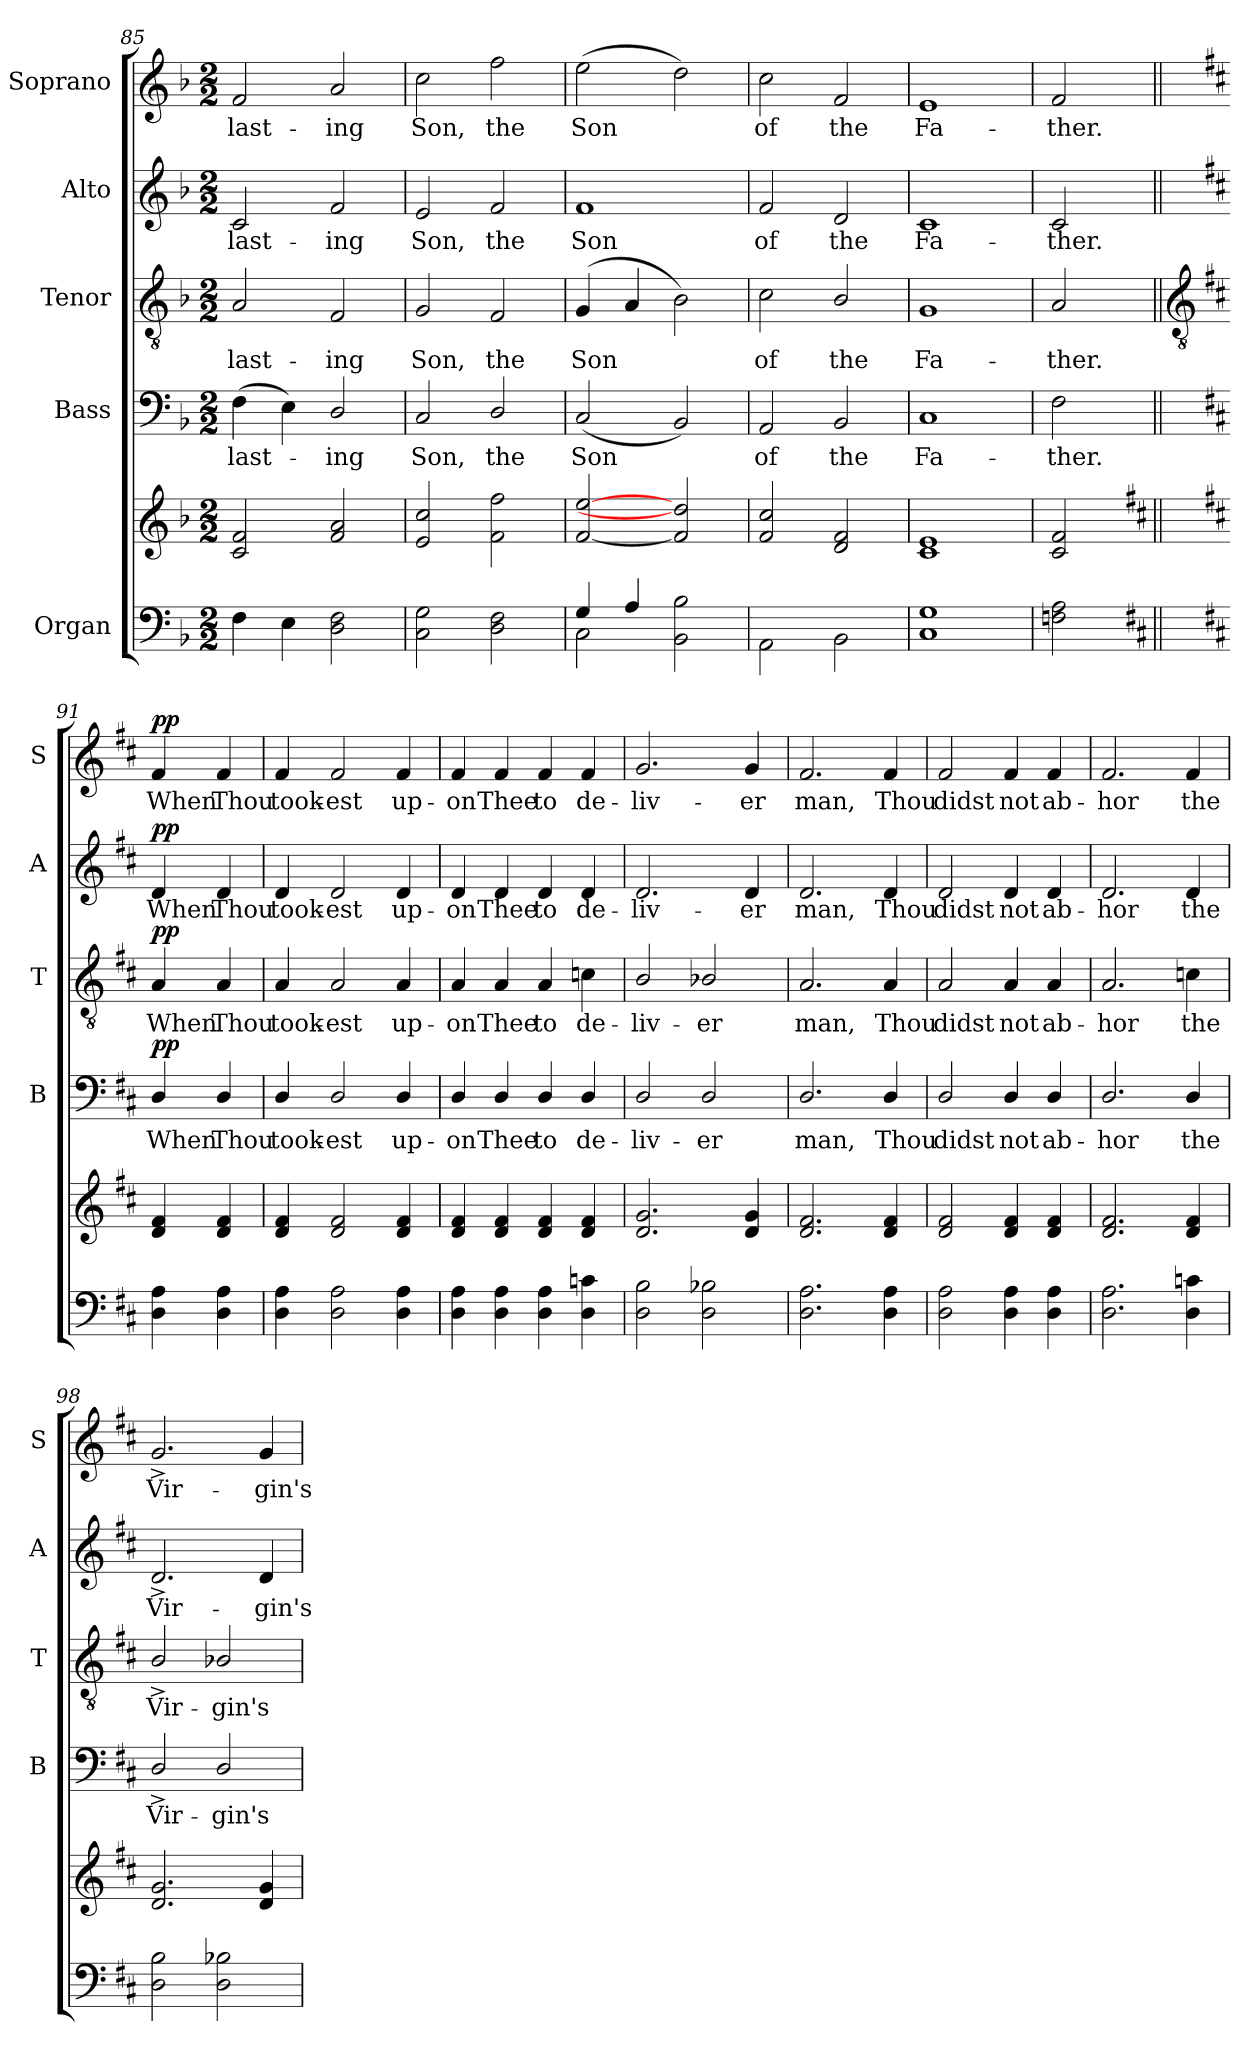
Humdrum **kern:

**kern	**kern	**kern	**text	**dynam	**kern	**text	**dynam	**kern	**text	**dynam	**kern	**text	**dynam
*part5	*part5	*part4	*part4	*part4	*part3	*part3	*part3	*part2	*part2	*part2	*part1	*part1	*part1
*staff6	*staff5	*staff4	*staff4	*staff4	*staff3	*staff3	*staff3	*staff2	*staff2	*staff2	*staff1	*staff1	*staff1
*I"Organ	*	*I"Bass	*	*	*I"Tenor	*	*	*I"Alto	*	*	*I"Soprano	*	*
*	*	*I'B	*	*	*I'T	*	*	*I'A	*	*	*I'S	*	*
*clefF4	*clefG2	*clefF4	*	*	*clefGv2	*	*	*clefG2	*	*	*clefG2	*	*
*k[b-]	*k[b-]	*k[b-]	*	*	*k[b-]	*	*	*k[b-]	*	*	*k[b-]	*	*
*F:	*F:	*F:	*	*	*F:	*	*	*F:	*	*	*F:	*	*
*M2/2	*M2/2	*M2/2	*	*	*M2/2	*	*	*M2/2	*	*	*M2/2	*	*
=85	=85	=85	=85	=85	=85	=85	=85	=85	=85	=85	=85	=85	=85
*^	*	*	*	*	*	*	*	*	*	*	*	*	*
!	!	!	!	!LO:LY:b	!	!	!LO:LY:b	!	!	!LO:LY:b	!	!	!LO:LY:b	!
1ryy	4F	2c 2f	(>4F	last-	.	2A	last-	.	2c	-last-	.	2f	-last-	.
.	4E	.	4E)	.	.	.	.	.	.	.	.	.	.	.
!	!	!	!	!LO:LY:b	!	!	!LO:LY:b	!	!	!LO:LY:b	!	!	!LO:LY:b	!
.	2D 2F	2f 2a	2D/	ing	.	2F	-ing	.	2f	-ing	.	2a	-ing	.
=86	=86	=86	=86	=86	=86	=86	=86	=86	=86	=86	=86	=86	=86	=86
!	!	!	!	!LO:LY:b	!	!	!LO:LY:b	!	!	!LO:LY:b	!	!	!LO:LY:b	!
1ryy	2C\ 2G\	2e/ 2cc/	2C	Son,	.	2G	Son,	.	2e	Son,	.	2cc	Son,	.
!	!	!	!	!LO:LY:b	!	!	!LO:LY:b	!	!	!LO:LY:b	!	!	!LO:LY:b	!
.	2D 2F	2f 2ff	2D/	the	.	2F	the	.	2f	the	.	2ff	the	.
=87	=87	=87	=87	=87	=87	=87	=87	=87	=87	=87	=87	=87	=87	=87
!	!	!	!	!LO:LY:b	!	!	!LO:LY:b	!	!	!LO:LY:b	!	!	!LO:LY:b	!
4G/	2C\	[2f/ [2ee/	(<2C	Son	.	(<4G	Son	.	1f	Son	.	(>2ee	Son	.
4A/	.	.	.	.	.	4A	.	.	.	.	.	.	.	.
2ryy	2BB-\ 2B-\	2f/] 2dd/]	2BB-)	.	.	2B-)	.	.	.	.	.	2dd)	.	.
=88	=88	=88	=88	=88	=88	=88	=88	=88	=88	=88	=88	=88	=88	=88
!	!	!	!	!LO:LY:b	!	!	!LO:LY:b	!	!	!LO:LY:b	!	!	!LO:LY:b	!
1ryy	2AA	2f/ 2cc/	2AA	of	.	2c	of	.	2f	of	.	2cc	of	.
!	!	!	!	!LO:LY:b	!	!	!LO:LY:b	!	!	!LO:LY:b	!	!	!LO:LY:b	!
.	2BB-	2d 2f	2BB-	the	.	2B-/	the	.	2d	the	.	2f	the	.
=89	=89	=89	=89	=89	=89	=89	=89	=89	=89	=89	=89	=89	=89	=89
!	!	!	!	!LO:LY:b	!	!	!LO:LY:b	!	!	!LO:LY:b	!	!	!LO:LY:b	!
1ryy	1C 1G	1c 1e	1C	Fa-	.	1G	Fa-	.	1c	Fa-	.	1e	Fa-	.
=90	=90	=90	=90	=90	=90	=90	=90	=90	=90	=90	=90	=90	=90	=90
!	!	!	!	!LO:LY:b	!	!	!LO:LY:b	!	!	!LO:LY:b	!	!	!LO:LY:b	!
2ryy	2Fn 2A	2c 2f	2F	-ther.	.	2A	-ther.	.	2c	-ther.	.	2f	-ther.	.
*v	*v	*	*	*	*	*	*	*	*	*	*	*	*	*
*k[f#c#]	*k[f#c#]	*	*	*	*	*	*	*	*	*	*	*	*
*D:	*D:	*	*	*	*	*	*	*	*	*	*	*	*
!!LO:LB:g=z
=91||	=91||	=91||	=91||	=91||	=91||	=91||	=91||	=91||	=91||	=91||	=91||	=91||	=91||
*	*	*	*	*	*clefGv2	*	*	*	*	*	*	*	*
*	*	*k[f#c#]	*	*	*k[f#c#]	*	*	*k[f#c#]	*	*	*k[f#c#]	*	*
*	*	*D:	*	*	*D:	*	*	*D:	*	*	*D:	*	*
*^	*	*	*	*	*	*	*	*	*	*	*	*	*
!	!	!	!	!LO:LY:b	!LO:DY:b	!	!LO:LY:b	!LO:DY:b	!	!LO:LY:b	!LO:DY:b	!	!LO:LY:b	!LO:DY:b
*v	*v	*	*	*	*	*	*	*	*	*	*	*	*	*
4D\ 4A\	4d 4f#	4D/	When	pp	4A	When	pp	4d	When	pp	4f#	When	pp
!	!	!	!LO:LY:b	!	!	!LO:LY:b	!	!	!LO:LY:b	!	!	!LO:LY:b	!
4D\ 4A\	4d 4f#	4D/	Thou	.	4A	Thou	.	4d	Thou	.	4f#	Thou	.
=92	=92	=92	=92	=92	=92	=92	=92	=92	=92	=92	=92	=92	=92
!	!	!	!LO:LY:b	!	!	!LO:LY:b	!	!	!LO:LY:b	!	!	!LO:LY:b	!
4D\ 4A\	4d 4f#	4D/	took-	.	4A	took-	.	4d	took-	.	4f#	took-	.
!	!	!	!LO:LY:b	!	!	!LO:LY:b	!	!	!LO:LY:b	!	!	!LO:LY:b	!
2D\ 2A\	2d 2f#	2D/	-est	.	2A	-est	.	2d	-est	.	2f#	-est	.
!	!	!	!LO:LY:b	!	!	!LO:LY:b	!	!	!LO:LY:b	!	!	!LO:LY:b	!
4D\ 4A\	4d 4f#	4D/	up-	.	4A	up-	.	4d	up-	.	4f#	up-	.
=93	=93	=93	=93	=93	=93	=93	=93	=93	=93	=93	=93	=93	=93
!	!	!	!LO:LY:b	!	!	!LO:LY:b	!	!	!LO:LY:b	!	!	!LO:LY:b	!
4D\ 4A\	4d 4f#	4D/	-on	.	4A	-on	.	4d	-on	.	4f#	-on	.
!	!	!	!LO:LY:b	!	!	!LO:LY:b	!	!	!LO:LY:b	!	!	!LO:LY:b	!
4D\ 4A\	4d 4f#	4D/	Thee	.	4A	Thee	.	4d	Thee	.	4f#	Thee	.
!	!	!	!LO:LY:b	!	!	!LO:LY:b	!	!	!LO:LY:b	!	!	!LO:LY:b	!
4D\ 4A\	4d 4f#	4D/	to	.	4A	to	.	4d	to	.	4f#	to	.
!	!	!	!LO:LY:b	!	!	!LO:LY:b	!	!	!LO:LY:b	!	!	!LO:LY:b	!
4D\ 4cn\	4d 4f#	4D/	de-	.	4cn	de-	.	4d	de-	.	4f#	de-	.
=94	=94	=94	=94	=94	=94	=94	=94	=94	=94	=94	=94	=94	=94
!	!	!	!LO:LY:b	!	!	!LO:LY:b	!	!	!LO:LY:b	!	!	!LO:LY:b	!
2D\ 2B\	2.d 2.g	2D/	-liv-	.	2B/	-liv-	.	2.d	-liv-	.	2.g	-liv-	.
!	!	!	!LO:LY:b	!	!	!LO:LY:b	!	!	!	!	!	!	!
2D\ 2B-X\	.	2D/	-er	.	2B-X/	-er	.	.	.	.	.	.	.
!	!	!	!	!	!	!	!	!	!LO:LY:b	!	!	!LO:LY:b	!
.	4d 4g	.	.	.	.	.	.	4d	-er	.	4g	-er	.
=95	=95	=95	=95	=95	=95	=95	=95	=95	=95	=95	=95	=95	=95
!	!	!	!LO:LY:b	!	!	!LO:LY:b	!	!	!LO:LY:b	!	!	!LO:LY:b	!
2.D\ 2.A\	2.d 2.f#	2.D/	man,	.	2.A	man,	.	2.d	man,	.	2.f#	man,	.
!	!	!	!LO:LY:b	!	!	!LO:LY:b	!	!	!LO:LY:b	!	!	!LO:LY:b	!
4D\ 4A\	4d 4f#	4D/	Thou	.	4A	Thou	.	4d	Thou	.	4f#	Thou	.
=96	=96	=96	=96	=96	=96	=96	=96	=96	=96	=96	=96	=96	=96
!	!	!	!LO:LY:b	!	!	!LO:LY:b	!	!	!LO:LY:b	!	!	!LO:LY:b	!
2D 2A	2d 2f#	2D/	didst	.	2A	didst	.	2d	didst	.	2f#	didst	.
!	!	!	!LO:LY:b	!	!	!LO:LY:b	!	!	!LO:LY:b	!	!	!LO:LY:b	!
4D 4A	4d 4f#	4D/	not	.	4A	not	.	4d	not	.	4f#	not	.
!	!	!	!LO:LY:b	!	!	!LO:LY:b	!	!	!LO:LY:b	!	!	!LO:LY:b	!
4D 4A	4d 4f#	4D/	ab-	.	4A	ab-	.	4d	ab-	.	4f#	ab-	.
=97	=97	=97	=97	=97	=97	=97	=97	=97	=97	=97	=97	=97	=97
!	!	!	!LO:LY:b	!	!	!LO:LY:b	!	!	!LO:LY:b	!	!	!LO:LY:b	!
2.D 2.A	2.d 2.f#	2.D/	-hor	.	2.A	-hor	.	2.d	-hor	.	2.f#	-hor	.
!	!	!	!LO:LY:b	!	!	!LO:LY:b	!	!	!LO:LY:b	!	!	!LO:LY:b	!
4D 4cn	4d 4f#	4D/	the	.	4cn	the	.	4d	the	.	4f#	the	.
=98	=98	=98	=98	=98	=98	=98	=98	=98	=98	=98	=98	=98	=98
!	!	!	!LO:LY:b	!	!	!LO:LY:b	!	!	!LO:LY:b	!	!	!LO:LY:b	!
2D 2B	2.d 2.g	2D^/	Vir-	.	2B^/	Vir-	.	2.d^	Vir-	.	2.g^	Vir-	.
!	!	!	!LO:LY:b	!	!	!LO:LY:b	!	!	!	!	!	!	!
2D 2B-X	.	2D/	-gin's	.	2B-X/	-gin's	.	.	.	.	.	.	.
!	!	!	!	!	!	!	!	!	!LO:LY:b	!	!	!LO:LY:b	!
.	4d 4g	.	.	.	.	.	.	4d	-gin's	.	4g	-gin's	.
=	=	=	=	=	=	=	=	=	=	=	=	=	=
*-	*-	*-	*-	*-	*-	*-	*-	*-	*-	*-	*-	*-	*-
